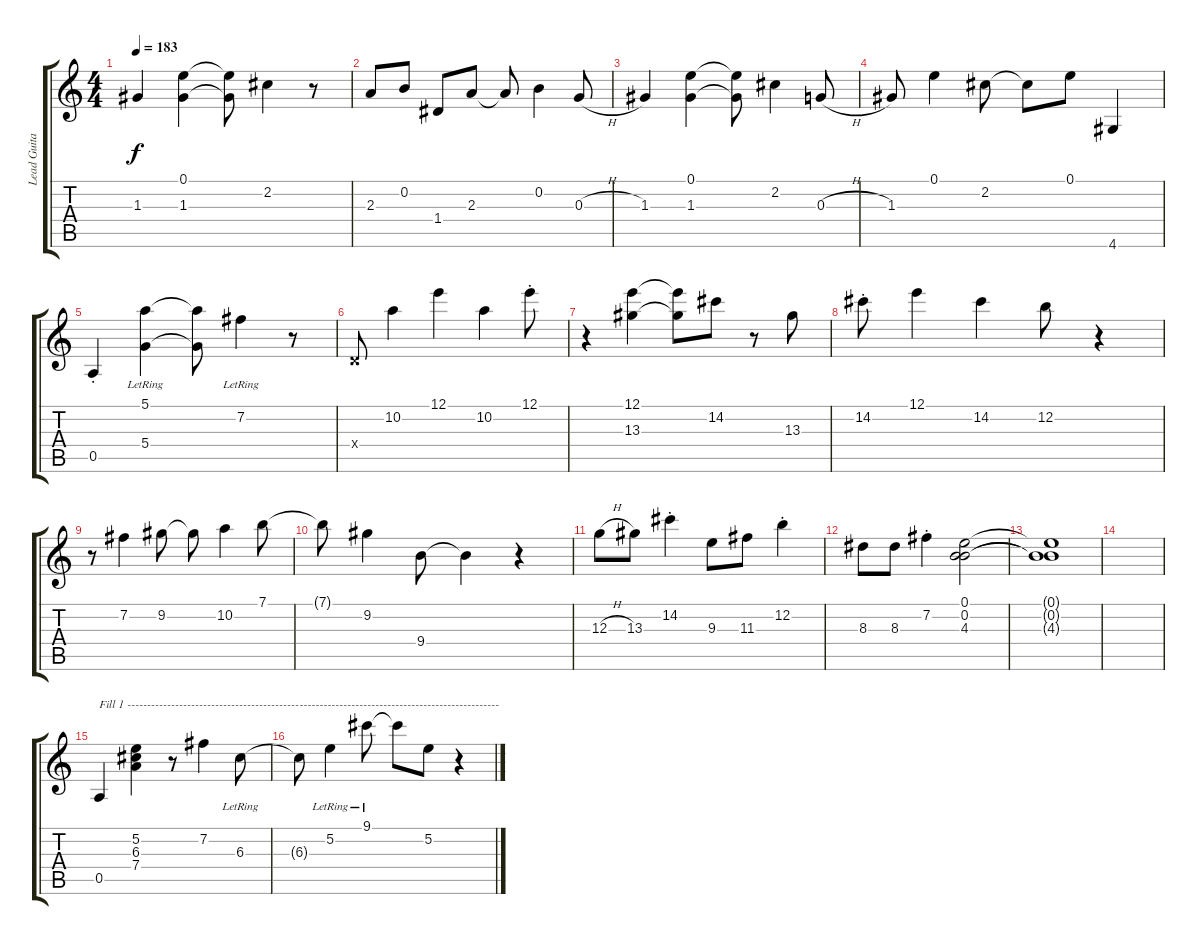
\track ("Lead Guitar" "Lead Guita") {instrument electricguitarjazz}
\staff {score tabs}
\tuning (E4 B3 G3 D3 A2 E2) {hide}
\ts (4 4)
\tempo 183
\clef g2
\ks c
1.3.4{dy f} (0.1 1.3).4 (0.1{t} 1.3{t}).8 2.2.4 r.8 |
2.3.8 0.2.8 1.4.8 2.3.8 2.3{t}.8 0.2.4 0.3{h}.8 |
1.3.4 (0.1 1.3).4 (0.1{t} 1.3{t}).8 2.2.4 0.3{h}.8 |
1.3.8 0.1.4 2.2.8 2.2{t}.8 0.1.8 4.6.4 |
0.5{st}.4 (5.1{lr} 5.4{lr}).4 (5.1{t} 5.4{t}).8 7.2{lr}.4 r.8 |
0.4{x}.8 10.2.4 12.1.4 10.2.4 12.1{st}.8 |
r.4 (12.1 13.3).4 (12.1{t} 13.3{t}).8 14.2.8 r.8 13.3.8 |
14.2{st}.8 12.1.4 14.2.4 12.2.8 r.4 |
r.8 7.2.4 9.2.8 9.2{t}.8 10.2.4 7.1.8 |
7.1{t}.8 9.2.4 9.4.8 9.4{t}.4 r.4 |
12.3{h}.8 13.3.8 14.2{st}.4 9.3.8 11.3.8 12.2{st}.4 |
8.3.8 8.3.8 7.2{st}.4 (0.1 0.2 4.3).2 |
(0.1{t} 0.2{t} 4.3{t}).1 |
|
0.5.4{txt "Fill 1 -------------------------------------------"} (5.2 6.3 7.4).4 r.8 7.2.4 6.3{lr}.8 |
6.3{t}.8{txt "--------------------------------------------------"} 5.2{lr}.4 9.1{lr}.8 9.1{t}.8 5.2.8 r.4
